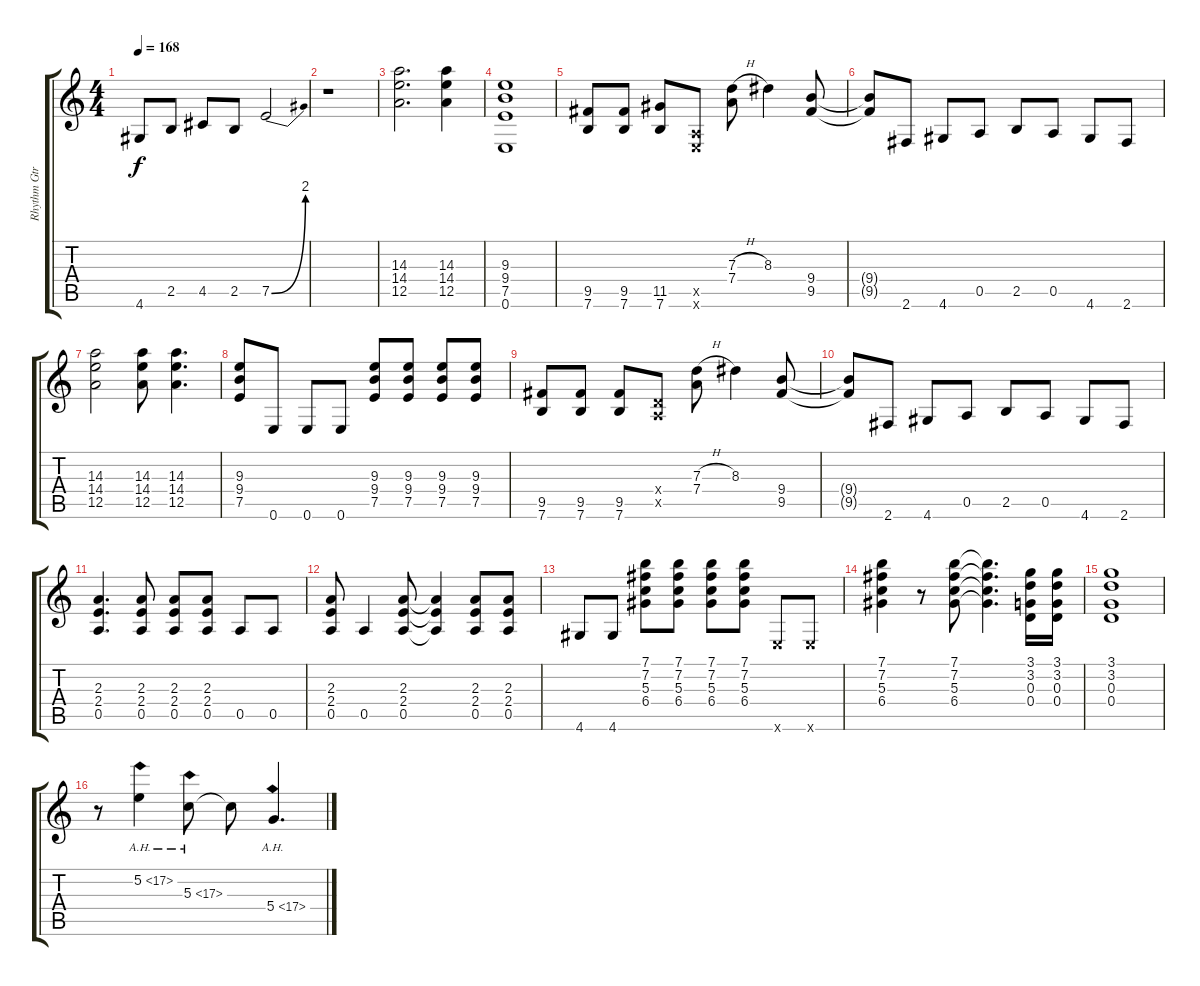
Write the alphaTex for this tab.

\track ("Rhythm Gtr.1" "Rhythm Gtr") {instrument distortionguitar}
\staff {score tabs}
\tuning (E4 B3 G3 D3 A2 E2) {hide}
\ts (4 4)
\tempo 168
\clef g2
\ks c
4.6.8{dy f} 2.5.8 4.5.8 2.5.8 7.5{be (bend 0 0 60 8)}.2 |
r.1 |
(14.3 14.4 12.5).2{d} (14.3 14.4 12.5).4 |
(9.3 9.4 7.5 0.6).1 |
(9.5 7.6).8 (9.5 7.6).8 (11.5 7.6).8 (0.5{x} 0.6{x}).8 (7.3{h} 7.4).8 8.3.4 (9.4 9.5).8 |
(9.4{t} 9.5{t}).8 2.6.8 4.6.8 0.5.8 2.5.8 0.5.8 4.6.8 2.6.8 |
(14.3 14.4 12.5).2 (14.3 14.4 12.5).8 (14.3 14.4 12.5).4{d} |
(9.3 9.4 7.5).8 0.6.8 0.6.8 0.6.8 (9.3 9.4 7.5).8 (9.3 9.4 7.5).8 (9.3 9.4 7.5).8 (9.3 9.4 7.5).8 |
(9.5 7.6).8 (9.5 7.6).8 (9.5 7.6).8 (0.4{x} 0.5{x}).8 (7.3{h} 7.4).8 8.3.4 (9.4 9.5).8 |
(9.4{t} 9.5{t}).8 2.6.8 4.6.8 0.5.8 2.5.8 0.5.8 4.6.8 2.6.8 |
(2.3 2.4 0.5).4{d} (2.3 2.4 0.5).8 (2.3 2.4 0.5).8 (2.3 2.4 0.5).8 0.5.8 0.5.8 |
(2.3 2.4 0.5).8 0.5.4 (2.3 2.4 0.5).8 (2.3{t} 2.4{t} 0.5{t}).4 (2.3 2.4 0.5).8 (2.3 2.4 0.5).8 |
4.6.8 4.6.8 (7.1 7.2 5.3 6.4).8 (7.1 7.2 5.3 6.4).8 (7.1 7.2 5.3 6.4).8 (7.1 7.2 5.3 6.4).8 0.6{x}.8 0.6{x}.8 |
(7.1 7.2 5.3 6.4).4 r.8 (7.1 7.2 5.3 6.4).8 (7.1{t} 7.2{t} 5.3{t} 6.4{t}).4{d} (3.1 3.2 0.3 0.4).16 (3.1 3.2 0.3 0.4).16 |
(3.1 3.2 0.3 0.4).1 |
r.8 5.2{ah 12}.4 5.3{ah 12}.8 5.3{t}.8 5.4{ah 12}.4{d}
